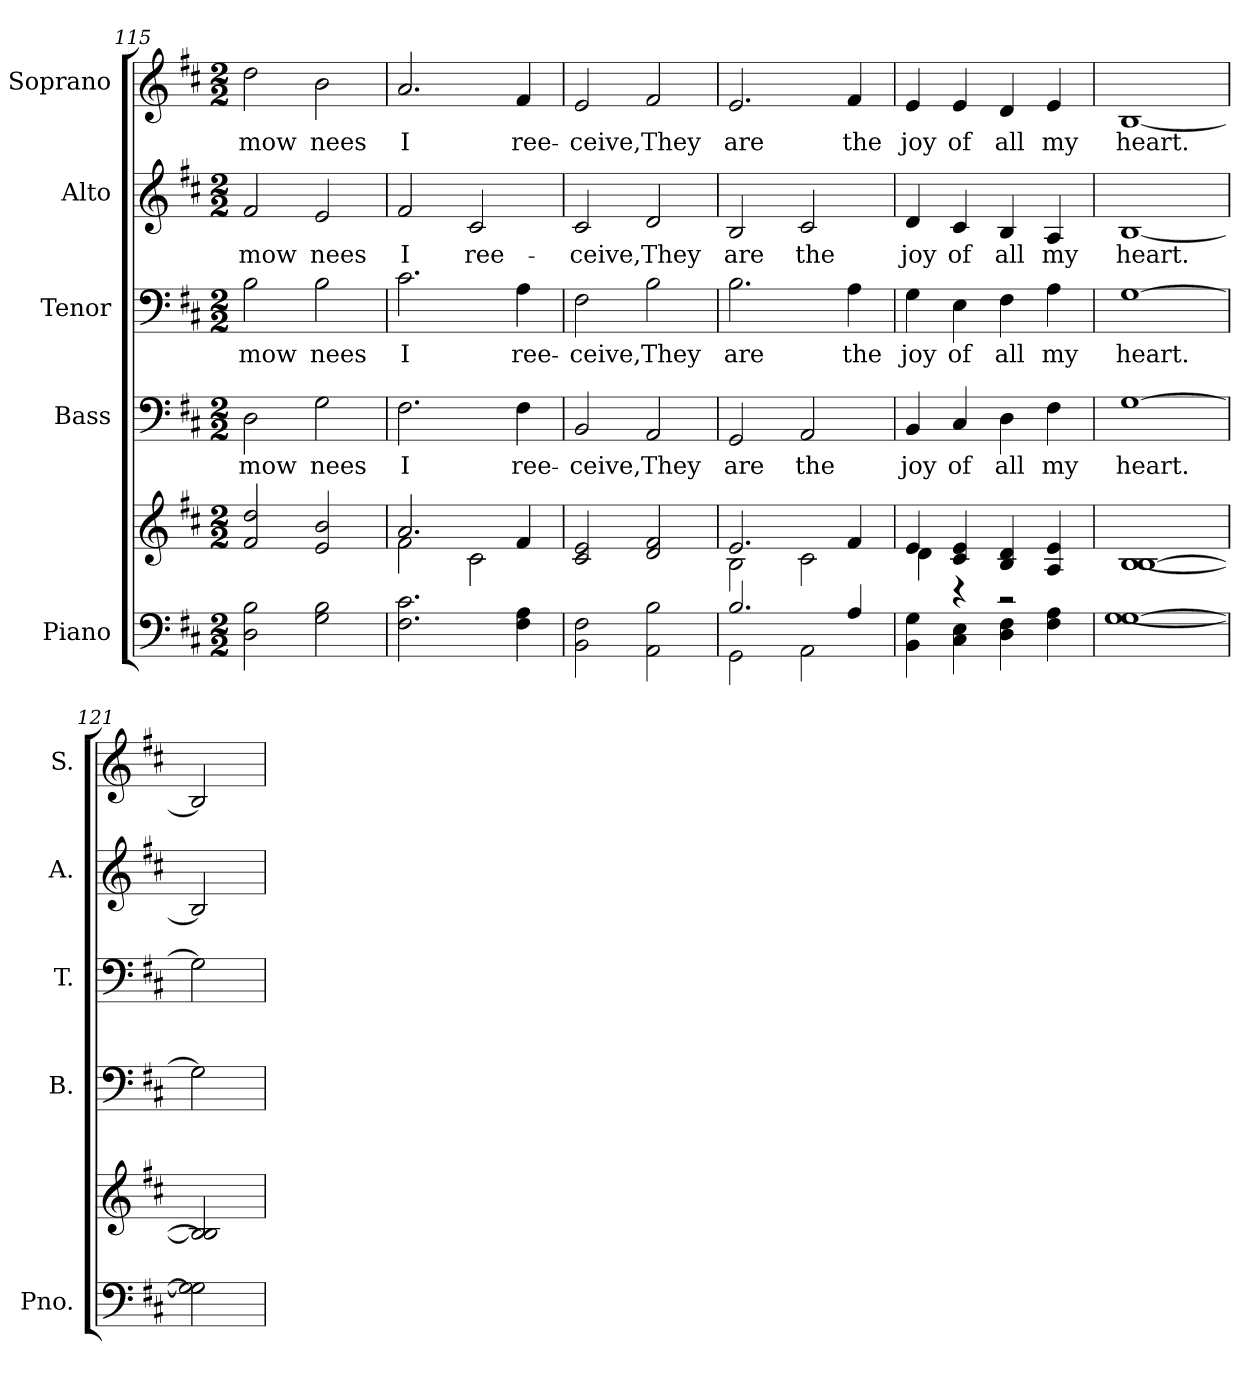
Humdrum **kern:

**kern	**kern	**kern	**text	**kern	**text	**kern	**text	**kern	**text
*part5	*part5	*part4	*part4	*part3	*part3	*part2	*part2	*part1	*part1
*staff6	*staff5	*staff4	*staff4	*staff3	*staff3	*staff2	*staff2	*staff1	*staff1
*I"Piano	*	*I"Bass	*	*I"Tenor	*	*I"Alto	*	*I"Soprano	*
*I'Pno.	*	*I'B.	*	*I'T.	*	*I'A.	*	*I'S.	*
!!LO:PB:g=z
*clefF4	*clefG2	*clefF4	*	*clefF4	*	*clefG2	*	*clefG2	*
*k[f#c#]	*k[f#c#]	*k[f#c#]	*	*k[f#c#]	*	*k[f#c#]	*	*k[f#c#]	*
*D:	*D:	*D:	*	*D:	*	*D:	*	*D:	*
*M2/2	*M2/2	*M2/2	*	*M2/2	*	*M2/2	*	*M2/2	*
=115	=115	=115	=115	=115	=115	=115	=115	=115	=115
!	!	!	!LO:LY:b:color=#000000	!	!	!	!	!	!
!	!	!	!	!	!LO:LY:b:color=#000000	!	!	!	!
!	!	!	!	!	!	!	!LO:LY:b:color=#000000	!	!
!	!	!	!	!	!	!	!	!	!LO:LY:b:color=#000000
2Di\ 2Bi	2f#i/ 2ddi	2Di\	mow	2Bi\	mow	2f#i/	mow	2ddi\	mow
!	!	!	!LO:LY:b:color=#000000	!	!	!	!	!	!
!	!	!	!	!	!LO:LY:b:color=#000000	!	!	!	!
!	!	!	!	!	!	!	!LO:LY:b:color=#000000	!	!
!	!	!	!	!	!	!	!	!	!LO:LY:b:color=#000000
2Gi\ 2Bi	2ei/ 2bi	2Gi\	nees	2Bi\	nees	2ei/	nees	2bi\	nees
=116	=116	=116	=116	=116	=116	=116	=116	=116	=116
*	*^	*	*	*	*	*	*	*	*
!	!	!	!	!LO:LY:b:color=#000000	!	!	!	!	!	!
!	!	!	!	!	!	!LO:LY:b:color=#000000	!	!	!	!
!	!	!	!	!	!	!	!	!LO:LY:b:color=#000000	!	!
!	!	!	!	!	!	!	!	!	!	!LO:LY:b:color=#000000
2.F#i\ 2.c#i	2.ai/	2f#i\	2.F#i\	I	2.c#i\	I	2f#i/	I	2.ai/	I
!	!	!	!	!	!	!	!	!LO:LY:b:color=#000000	!	!
.	.	2c#i\	.	.	.	.	2c#i/	ree-	.	.
!	!	!	!	!LO:LY:b:color=#000000	!	!	!	!	!	!
!	!	!	!	!	!	!LO:LY:b:color=#000000	!	!	!	!
!	!	!	!	!	!	!	!	!	!	!LO:LY:b:color=#000000
4F#i\ 4Ai	4f#i/	.	4F#i\	ree-	4Ai\	ree-	.	.	4f#i/	ree-
*	*v	*v	*	*	*	*	*	*	*	*
=117	=117	=117	=117	=117	=117	=117	=117	=117	=117
!	!	!	!LO:LY:b:color=#000000	!	!	!	!	!	!
!	!	!	!	!	!LO:LY:b:color=#000000	!	!	!	!
!	!	!	!	!	!	!	!LO:LY:b:color=#000000	!	!
!	!	!	!	!	!	!	!	!	!LO:LY:b:color=#000000
2BBi\ 2F#i	2c#i/ 2ei	2BBi/	-ceive,	2F#i\	-ceive,	2c#i/	-ceive,	2ei/	-ceive,
!	!	!	!LO:LY:b:color=#000000	!	!	!	!	!	!
!	!	!	!	!	!LO:LY:b:color=#000000	!	!	!	!
!	!	!	!	!	!	!	!LO:LY:b:color=#000000	!	!
!	!	!	!	!	!	!	!	!	!LO:LY:b:color=#000000
2AAi\ 2Bi	2di/ 2f#i	2AAi/	They	2Bi\	They	2di/	They	2f#i/	They
=118	=118	=118	=118	=118	=118	=118	=118	=118	=118
*^	*^	*	*	*	*	*	*	*	*
!	!	!	!	!	!LO:LY:b:color=#000000	!	!	!	!	!	!
!	!	!	!	!	!	!	!LO:LY:b:color=#000000	!	!	!	!
!	!	!	!	!	!	!	!	!	!LO:LY:b:color=#000000	!	!
!	!	!	!	!	!	!	!	!	!	!	!LO:LY:b:color=#000000
2.Bi/	2GGi\	2.ei/	2Bi\	2GGi/	are	2.Bi\	are	2Bi/	are	2.ei/	are
!	!	!	!	!	!LO:LY:b:color=#000000	!	!	!	!	!	!
!	!	!	!	!	!	!	!	!	!LO:LY:b:color=#000000	!	!
.	2AAi\	.	2c#i\	2AAi/	the	.	.	2c#i/	the	.	.
!	!	!	!	!	!	!	!LO:LY:b:color=#000000	!	!	!	!
!	!	!	!	!	!	!	!	!	!	!	!LO:LY:b:color=#000000
4Ai/	.	4f#i/	.	.	.	4Ai\	the	.	.	4f#i/	the
*v	*v	*	*	*	*	*	*	*	*	*	*
=119	=119	=119	=119	=119	=119	=119	=119	=119	=119	=119
!	!	!	!	!LO:LY:b:color=#000000	!	!	!	!	!	!
!	!	!	!	!	!	!LO:LY:b:color=#000000	!	!	!	!
!	!	!	!	!	!	!	!	!LO:LY:b:color=#000000	!	!
!	!	!	!	!	!	!	!	!	!	!LO:LY:b:color=#000000
4BBi\ 4Gi	4ei/	4di\	4BBi/	joy	4Gi\	joy	4di/	joy	4ei/	joy
!	!	!	!	!LO:LY:b:color=#000000	!	!	!	!	!	!
!	!	!	!	!	!	!LO:LY:b:color=#000000	!	!	!	!
!	!	!	!	!	!	!	!	!LO:LY:b:color=#000000	!	!
!	!	!	!	!	!	!	!	!	!	!LO:LY:b:color=#000000
4C#i\ 4Ei	4c#i/ 4ei	4r	4C#i/	of	4Ei\	of	4c#i/	of	4ei/	of
!	!	!	!	!LO:LY:b:color=#000000	!	!	!	!	!	!
!	!	!	!	!	!	!LO:LY:b:color=#000000	!	!	!	!
!	!	!	!	!	!	!	!	!LO:LY:b:color=#000000	!	!
!	!	!	!	!	!	!	!	!	!	!LO:LY:b:color=#000000
4Di\ 4F#i	4Bi/ 4di	2r	4Di\	all	4F#i\	all	4Bi/	all	4di/	all
!	!	!	!	!LO:LY:b:color=#000000	!	!	!	!	!	!
!	!	!	!	!	!	!LO:LY:b:color=#000000	!	!	!	!
!	!	!	!	!	!	!	!	!LO:LY:b:color=#000000	!	!
!	!	!	!	!	!	!	!	!	!	!LO:LY:b:color=#000000
4F#i\ 4Ai	4Ai/ 4ei	.	4F#i\	my	4Ai\	my	4Ai/	my	4ei/	my
*	*v	*v	*	*	*	*	*	*	*	*
=120	=120	=120	=120	=120	=120	=120	=120	=120	=120
!	!	!	!LO:LY:b:color=#000000	!	!	!	!	!	!
!	!	!	!	!	!LO:LY:b:color=#000000	!	!	!	!
!	!	!	!	!	!	!	!LO:LY:b:color=#000000	!	!
!	!	!	!	!	!	!	!	!	!LO:LY:b:color=#000000
[1Gi [1Gi	[1Bi [1Bi	[1Gi	heart.	[1Gi	heart.	[1Bi	heart.	[1Bi	heart.
=121	=121	=121	=121	=121	=121	=121	=121	=121	=121
2Gi] 2Gi]	2Bi] 2Bi]	2Gi]	.	2Gi]	.	2Bi]	.	2Bi]	.
=	=	=	=	=	=	=	=	=	=
*-	*-	*-	*-	*-	*-	*-	*-	*-	*-
